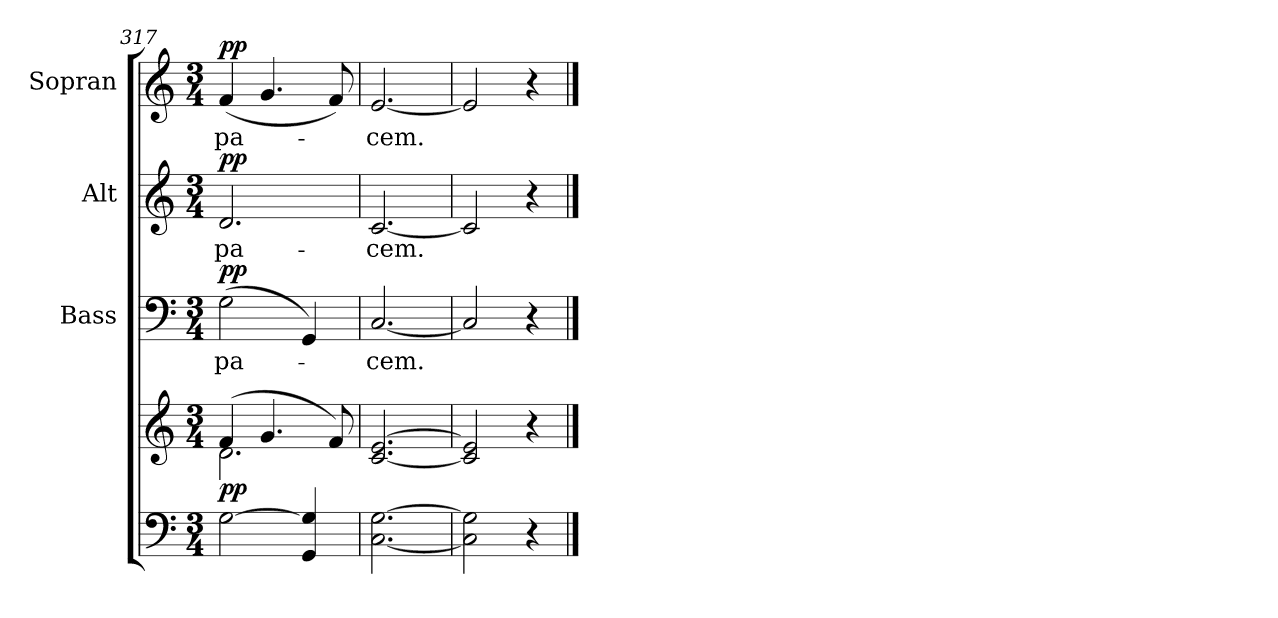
**kern	**kern	**dynam	**kern	**text	**dynam	**kern	**text	**dynam	**kern	**text	**dynam
*part4	*part4	*part4	*part3	*part3	*part3	*part2	*part2	*part2	*part1	*part1	*part1
*staff5	*staff4	*staff4/5	*staff3	*staff3	*staff3	*staff2	*staff2	*staff2	*staff1	*staff1	*staff1
*	*	*	*I"Bass	*	*	*I"Alt	*	*	*I"Sopran	*	*
*	*	*	*I'B.	*	*	*I'A.	*	*	*I'S.	*	*
*clefF4	*clefG2	*	*clefF4	*	*	*clefG2	*	*	*clefG2	*	*
*k[]	*k[]	*	*k[]	*	*	*k[]	*	*	*k[]	*	*
*C:	*C:	*	*C:	*	*	*C:	*	*	*C:	*	*
*M3/4	*M3/4	*	*M3/4	*	*	*M3/4	*	*	*M3/4	*	*
=317	=317	=317	=317	=317	=317	=317	=317	=317	=317	=317	=317
*	*^	*	*	*	*	*	*	*	*	*	*
!	!	!	!LO:DY:b	!	!LO:LY:b	!LO:DY:a	!	!LO:LY:b	!LO:DY:a	!	!LO:LY:b	!LO:DY:a
[2G\	(4f/	2.d\	pp	(>2G\	pa-	pp	2.d/	pa-	pp	(<4f/	pa-	pp
.	4.g/	.	.	.	.	.	.	.	.	4.g/	.	.
4GG/ 4G/]	.	.	.	4GG/)	.	.	.	.	.	.	.	.
.	8f/)	.	.	.	.	.	.	.	.	8f/)	.	.
*	*v	*v	*	*	*	*	*	*	*	*	*	*
=318	=318	=318	=318	=318	=318	=318	=318	=318	=318	=318	=318
!	!	!	!	!LO:LY:b	!	!	!LO:LY:b	!	!	!LO:LY:b	!
[2.C\ [2.G\	[2.c/ [2.e/	.	[2.C/	-cem.	.	[2.c/	-cem.	.	[2.e/	-cem.	.
=319	=319	=319	=319	=319	=319	=319	=319	=319	=319	=319	=319
2C\] 2G\]	2c/] 2e/]	.	2C/]	.	.	2c/]	.	.	2e/]	.	.
4r	4r	.	4r	.	.	4r	.	.	4r	.	.
==	==	==	==	==	==	==	==	==	==	==	==
*-	*-	*-	*-	*-	*-	*-	*-	*-	*-	*-	*-
